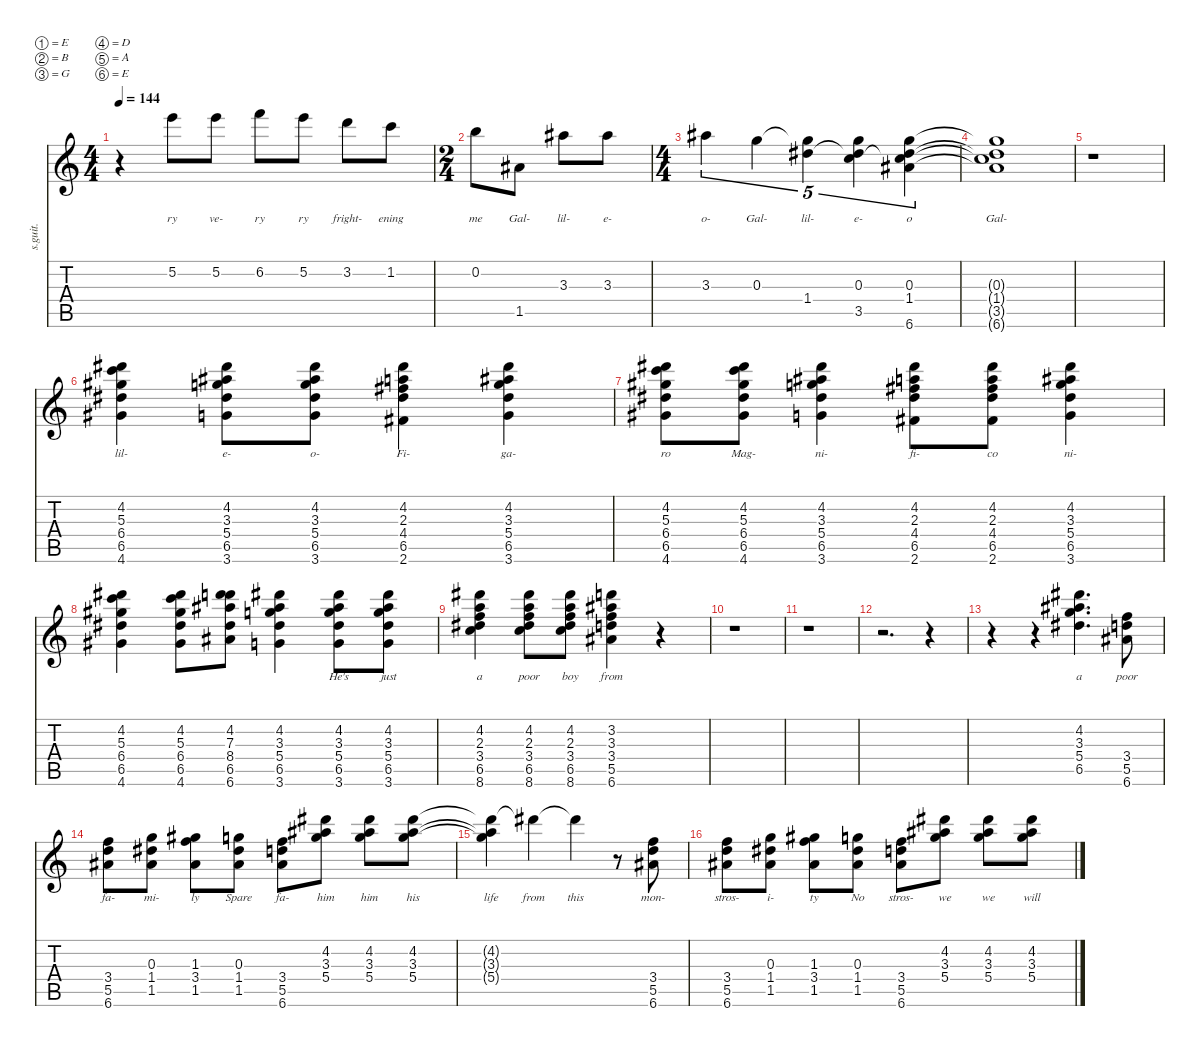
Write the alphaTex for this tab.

\defaultSystemsLayout 4
\hideDynamics
\bracketExtendMode nobrackets
\track ("Freddie, Brian, and Roger | Backing Vocals" "s.guit.") {instrument choiraahs}
\staff {score tabs}
\tuning (E5 B4 G4 D4 A3 E3)
\displaytranspose 12
\ts (4 4)
\tempo 144
\clef g2
\ks c
r.4{dy f} 5.2.8{lyrics (0 "ry") lyrics (1 "") lyrics (2 "") lyrics (3 "") lyrics (4 "")} 5.2.8{lyrics (0 "ve-") lyrics (1 "") lyrics (2 "") lyrics (3 "") lyrics (4 "")} 6.2.8{lyrics (0 "ry") lyrics (1 "") lyrics (2 "") lyrics (3 "") lyrics (4 "")} 5.2.8{lyrics (0 "ry") lyrics (1 "") lyrics (2 "") lyrics (3 "") lyrics (4 "")} 3.2.8{lyrics (0 "fright-") lyrics (1 "") lyrics (2 "") lyrics (3 "") lyrics (4 "")} 1.2.8{lyrics (0 "ening") lyrics (1 "") lyrics (2 "") lyrics (3 "") lyrics (4 "")} |
\ts (2 4)
\beaming (8 2 2 2 2)
0.2.8{lyrics (0 "me") lyrics (1 "") lyrics (2 "") lyrics (3 "") lyrics (4 "")} 1.5{acc #}.8{lyrics (0 "Gal-") lyrics (1 "") lyrics (2 "") lyrics (3 "") lyrics (4 "")} 3.3{acc #}.8{lyrics (0 "lil-") lyrics (1 "") lyrics (2 "") lyrics (3 "") lyrics (4 "")} 3.3{acc #}.8{lyrics (0 "e-") lyrics (1 "") lyrics (2 "") lyrics (3 "") lyrics (4 "")} |
\ts (4 4)
\beaming (8 2 2 2 2)
3.3{acc #}.4{tu (5 4) lyrics (0 "o-") lyrics (1 "") lyrics (2 "") lyrics (3 "") lyrics (4 "")} 0.3.4{tu (5 4) lyrics (0 "Gal-") lyrics (1 "") lyrics (2 "") lyrics (3 "") lyrics (4 "")} (0.3{t} 1.4{acc #}).4{tu (5 4) lyrics (0 "lil-") lyrics (1 "") lyrics (2 "") lyrics (3 "") lyrics (4 "")} (0.3 1.4{t acc #} 3.5).4{tu (5 4) lyrics (0 "e-") lyrics (1 "") lyrics (2 "") lyrics (3 "") lyrics (4 "")} (0.3 1.4{acc #} 3.5{t} 6.6{acc #}).4{tu (5 4) lyrics (0 "o") lyrics (1 "") lyrics (2 "") lyrics (3 "") lyrics (4 "")} |
(0.3{t} 1.4{t acc #} 3.5{t} 6.6{t acc #}).1{lyrics (0 "Gal-") lyrics (1 "") lyrics (2 "") lyrics (3 "") lyrics (4 "")} |
r.1 |
(4.2{acc #} 5.3 6.4{acc #} 6.5{acc #} 4.6{acc #}).4{lyrics (0 "lil-") lyrics (1 "") lyrics (2 "") lyrics (3 "") lyrics (4 "")} (4.2{acc #} 3.3{acc #} 5.4 6.5{acc #} 3.6).8{lyrics (0 "e-") lyrics (1 "") lyrics (2 "") lyrics (3 "") lyrics (4 "")} (4.2{acc #} 3.3{acc #} 5.4 6.5{acc #} 3.6).8{lyrics (0 "o-") lyrics (1 "") lyrics (2 "") lyrics (3 "") lyrics (4 "")} (4.2{acc #} 2.3 4.4{acc #} 6.5{acc #} 2.6{acc #}).4{lyrics (0 "Fi-") lyrics (1 "") lyrics (2 "") lyrics (3 "") lyrics (4 "")} (4.2{acc #} 3.3{acc #} 5.4 6.5{acc #} 3.6).4{lyrics (0 "ga-") lyrics (1 "") lyrics (2 "") lyrics (3 "") lyrics (4 "")} |
(4.2{acc #} 5.3 6.4{acc #} 6.5{acc #} 4.6{acc #}).8{lyrics (0 "ro") lyrics (1 "") lyrics (2 "") lyrics (3 "") lyrics (4 "")} (4.2{acc #} 5.3 6.4{acc #} 6.5{acc #} 4.6{acc #}).8{lyrics (0 "Mag-") lyrics (1 "") lyrics (2 "") lyrics (3 "") lyrics (4 "")} (4.2{acc #} 3.3{acc #} 5.4 6.5{acc #} 3.6).4{lyrics (0 "ni-") lyrics (1 "") lyrics (2 "") lyrics (3 "") lyrics (4 "")} (4.2{acc #} 2.3 4.4{acc #} 6.5{acc #} 2.6{acc #}).8{lyrics (0 "fi-") lyrics (1 "") lyrics (2 "") lyrics (3 "") lyrics (4 "")} (4.2{acc #} 2.3 4.4{acc #} 6.5{acc #} 2.6{acc #}).8{lyrics (0 "co") lyrics (1 "") lyrics (2 "") lyrics (3 "") lyrics (4 "")} (4.2{acc #} 3.3{acc #} 5.4 6.5{acc #} 3.6).4{lyrics (0 "ni-") lyrics (1 "") lyrics (2 "") lyrics (3 "") lyrics (4 "")} |
(4.2{acc #} 5.3 6.4{acc #} 6.5{acc #} 4.6{acc #}).4{lyrics (0 "") lyrics (1 "") lyrics (2 "") lyrics (3 "") lyrics (4 "")} (4.2{acc #} 5.3 6.4{acc #} 6.5{acc #} 4.6{acc #}).8{lyrics (0 "") lyrics (1 "") lyrics (2 "") lyrics (3 "") lyrics (4 "")} (4.2{acc #} 7.3 8.4{acc #} 6.5{acc #} 6.6{acc #}).8{lyrics (0 "") lyrics (1 "") lyrics (2 "") lyrics (3 "") lyrics (4 "")} (4.2{acc #} 3.3{acc #} 5.4 6.5{acc #} 3.6).4{lyrics (0 "") lyrics (1 "") lyrics (2 "") lyrics (3 "") lyrics (4 "")} (4.2{acc #} 3.3{acc #} 5.4 6.5{acc #} 3.6).8{lyrics (0 "He's") lyrics (1 "") lyrics (2 "") lyrics (3 "") lyrics (4 "")} (4.2{acc #} 3.3{acc #} 5.4 6.5{acc #} 3.6).8{lyrics (0 "just") lyrics (1 "") lyrics (2 "") lyrics (3 "") lyrics (4 "")} |
(4.2{acc #} 2.3 3.4 6.5{acc #} 8.6).4{lyrics (0 "a") lyrics (1 "") lyrics (2 "") lyrics (3 "") lyrics (4 "")} (4.2{acc #} 2.3 3.4 6.5{acc #} 8.6).8{lyrics (0 "poor") lyrics (1 "") lyrics (2 "") lyrics (3 "") lyrics (4 "")} (4.2{acc #} 2.3 3.4 6.5{acc #} 8.6).8{lyrics (0 "boy") lyrics (1 "") lyrics (2 "") lyrics (3 "") lyrics (4 "")} (3.2 3.3{acc #} 3.4 5.5 6.6{acc #}).4{lyrics (0 "from") lyrics (1 "") lyrics (2 "") lyrics (3 "") lyrics (4 "")} r.4 |
r.1 |
r.1 |
r.2{d} r.4 |
r.4 r.4 (4.2{acc #} 3.3{acc #} 5.4 6.5{acc #}).4{d lyrics (0 "a") lyrics (1 "") lyrics (2 "") lyrics (3 "") lyrics (4 "")} (3.4 5.5 6.6{acc #}).8{lyrics (0 "poor") lyrics (1 "") lyrics (2 "") lyrics (3 "") lyrics (4 "")} |
(3.4 5.5 6.6{acc #}).8{lyrics (0 "fa-") lyrics (1 "") lyrics (2 "") lyrics (3 "") lyrics (4 "")} (0.3 1.4{acc #} 1.5{acc #}).8{lyrics (0 "mi-") lyrics (1 "") lyrics (2 "") lyrics (3 "") lyrics (4 "")} (1.3{acc #} 3.4 1.5{acc #}).8{lyrics (0 "ly") lyrics (1 "") lyrics (2 "") lyrics (3 "") lyrics (4 "")} (0.3 1.4{acc #} 1.5{acc #}).8{lyrics (0 "Spare") lyrics (1 "") lyrics (2 "") lyrics (3 "") lyrics (4 "")} (3.4 5.5 6.6{acc #}).8{lyrics (0 "fa-") lyrics (1 "") lyrics (2 "") lyrics (3 "") lyrics (4 "")} (4.2{acc #} 3.3{acc #} 5.4).8{lyrics (0 "him") lyrics (1 "") lyrics (2 "") lyrics (3 "") lyrics (4 "")} (4.2{acc #} 3.3{acc #} 5.4).8{lyrics (0 "him") lyrics (1 "") lyrics (2 "") lyrics (3 "") lyrics (4 "")} (4.2{acc #} 3.3{acc #} 5.4).8{lyrics (0 "his") lyrics (1 "") lyrics (2 "") lyrics (3 "") lyrics (4 "")} |
(4.2{t acc #} 3.3{t acc #} 5.4{t}).4{lyrics (0 "life") lyrics (1 "") lyrics (2 "") lyrics (3 "") lyrics (4 "")} 4.2{t acc #}.4{lyrics (0 "from") lyrics (1 "") lyrics (2 "") lyrics (3 "") lyrics (4 "")} 4.2{t acc #}.4{lyrics (0 "this") lyrics (1 "") lyrics (2 "") lyrics (3 "") lyrics (4 "")} r.8 (3.4 5.5 6.6{acc #}).8{lyrics (0 "mon-") lyrics (1 "") lyrics (2 "") lyrics (3 "") lyrics (4 "")} |
(3.4 5.5 6.6{acc #}).8{lyrics (0 "stros-") lyrics (1 "") lyrics (2 "") lyrics (3 "") lyrics (4 "")} (0.3 1.4{acc #} 1.5{acc #}).8{lyrics (0 "i-") lyrics (1 "") lyrics (2 "") lyrics (3 "") lyrics (4 "")} (1.3{acc #} 3.4 1.5{acc #}).8{lyrics (0 "ty") lyrics (1 "") lyrics (2 "") lyrics (3 "") lyrics (4 "")} (0.3 1.4{acc #} 1.5{acc #}).8{lyrics (0 "No") lyrics (1 "") lyrics (2 "") lyrics (3 "") lyrics (4 "")} (3.4 5.5 6.6{acc #}).8{lyrics (0 "stros-") lyrics (1 "") lyrics (2 "") lyrics (3 "") lyrics (4 "")} (4.2{acc #} 3.3{acc #} 5.4).8{lyrics (0 "we") lyrics (1 "") lyrics (2 "") lyrics (3 "") lyrics (4 "")} (4.2{acc #} 3.3{acc #} 5.4).8{lyrics (0 "we") lyrics (1 "") lyrics (2 "") lyrics (3 "") lyrics (4 "")} (4.2{acc #} 3.3{acc #} 5.4).8{lyrics (0 "will") lyrics (1 "") lyrics (2 "") lyrics (3 "") lyrics (4 "")}
